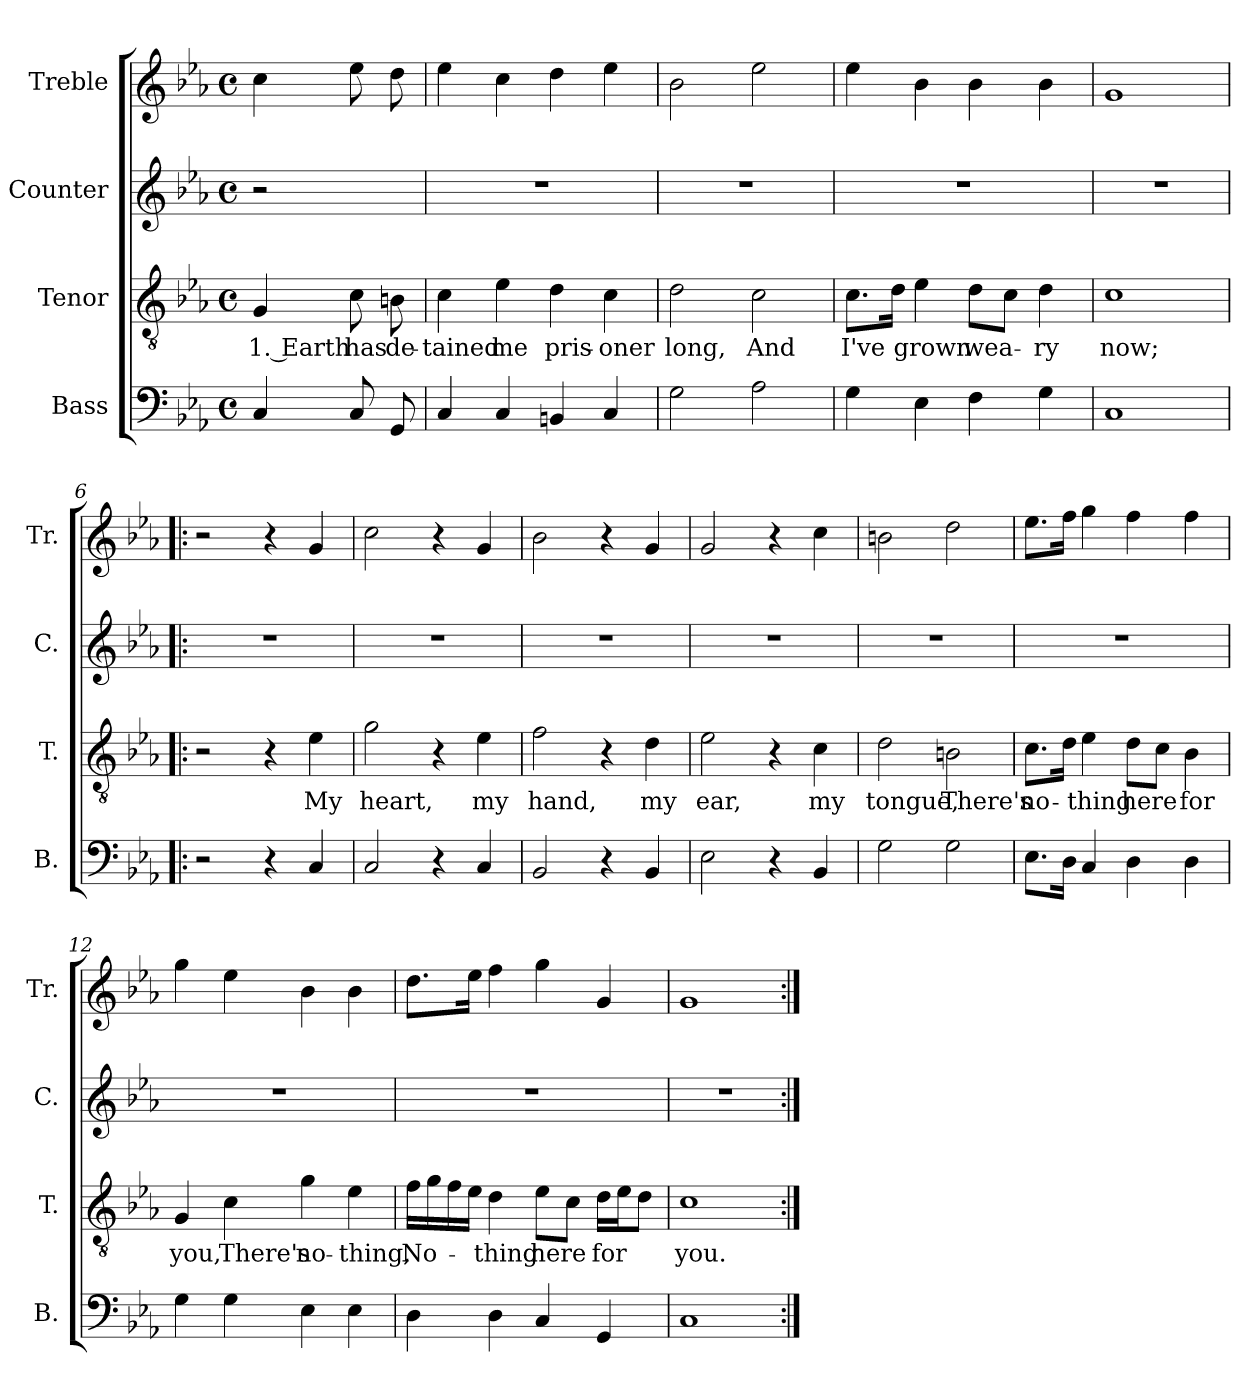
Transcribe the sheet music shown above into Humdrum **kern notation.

**kern	**kern	**text	**kern	**kern
*part4	*part3	*part3	*part2	*part1
*staff4	*staff3	*staff3	*staff2	*staff1
*I"Bass	*I"Tenor	*	*I"Counter	*I"Treble
*I'B.	*I'T.	*	*I'C.	*I'Tr.
*clefF4	*clefGv2	*	*clefG2	*clefG2
*k[b-e-a-]	*k[b-e-a-]	*	*k[b-e-a-]	*k[b-e-a-]
*M4/4	*M4/4	*	*M4/4	*M4/4
*met(c)	*met(c)	*	*met(c)	*met(c)
=1	=1	=1	=1	=1
4C/	4G/	1. Earth	2r	4cc\
8C/	8c\	has	.	8ee-\
8GG/	8Bn\	de-	.	8dd\
=2	=2	=2	=2	=2
4C/	4c\	-tained	1r	4ee-\
4C/	4e-\	me	.	4cc\
4BBn/	4d\	pris-	.	4dd\
4C/	4c\	-oner	.	4ee-\
=3	=3	=3	=3	=3
2G\	2d\	long,	1r	2b-\
2A-\	2c\	And	.	2ee-\
=4	=4	=4	=4	=4
4G\	8.c\L	I've	1r	4ee-\
.	16d\Jk	.	.	.
4E-\	4e-\	grown	.	4b-\
4F\	8d\L	wea-	.	4b-\
.	8c\J	.	.	.
4G\	4d\	-ry	.	4b-\
!!LO:LB:g=z
=5	=5	=5	=5	=5
1C	1c	now;	1r	1g
=6!|:	=6!|:	=6!|:	=6!|:	=6!|:
2r	2r	.	1r	2r
4r	4r	.	.	4r
4C/	4e-\	My	.	4g/
=7	=7	=7	=7	=7
2C/	2g\	heart,	1r	2cc\
4r	4r	.	.	4r
4C/	4e-\	my	.	4g/
=8	=8	=8	=8	=8
2BB-/	2f\	hand,	1r	2b-\
4r	4r	.	.	4r
4BB-/	4d\	my	.	4g/
=9	=9	=9	=9	=9
2E-\	2e-\	ear,	1r	2g/
4r	4r	.	.	4r
4BB-/	4c\	my	.	4cc\
=10	=10	=10	=10	=10
2G\	2d\	tongue,	1r	2bn\
2G\	2Bn\	There's	.	2dd\
!!LO:LB:g=z
=11	=11	=11	=11	=11
8.E-\L	8.c\L	no-	1r	8.ee-\L
16D\Jk	16d\Jk	.	.	16ff\Jk
4C/	4e-\	-thing	.	4gg\
4D\	8d\L	here	.	4ff\
.	8c\J	.	.	.
4D\	4B-\	for	.	4ff\
=12	=12	=12	=12	=12
4G\	4G/	you,	1r	4gg\
4G\	4c\	There's	.	4ee-\
4E-\	4g\	no-	.	4b-\
4E-\	4e-\	-thing,	.	4b-\
=13	=13	=13	=13	=13
4D\	16f\LL	No-	1r	8.dd\L
.	16g\	.	.	.
.	16f\	.	.	.
.	16e-\JJ	.	.	16ee-\Jk
4D\	4d\	-thing	.	4ff\
4C/	8e-\L	here	.	4gg\
.	8c\J	.	.	.
4GG/	16d\LL	for	.	4g/
.	16e-\J	.	.	.
.	8d\J	.	.	.
=14	=14	=14	=14	=14
1C	1c	you.	1r	1g
=:|!	=:|!	=:|!	=:|!	=:|!
*-	*-	*-	*-	*-
